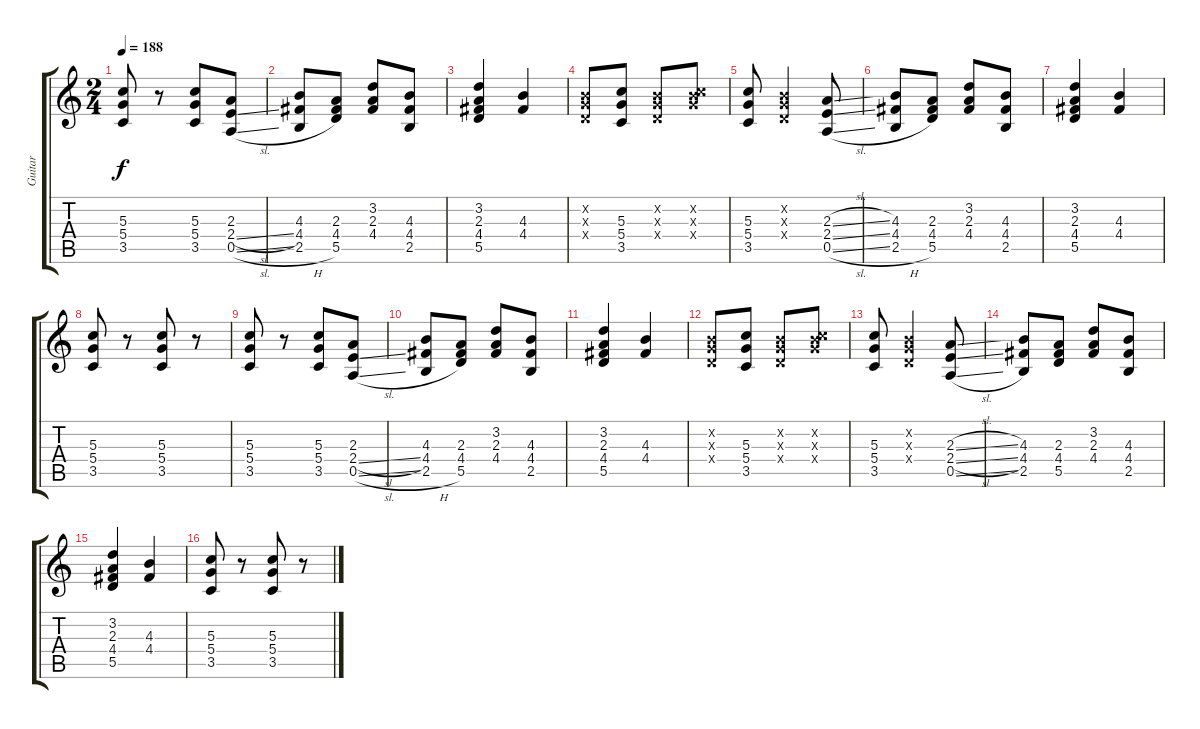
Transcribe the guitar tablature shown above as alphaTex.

\track ("Guitar" "Guitar") {instrument overdrivenguitar}
\staff {score tabs}
\tuning (E4 B3 G3 D3 A2 E2) {hide}
\ts (2 4)
\tempo 188
\clef g2
\ks c
(5.3 5.4 3.5).8{dy f} r.8 (5.3 5.4 3.5).8 (2.3 2.4{sl} 0.5{sl}).8 |
(4.3 4.4 2.5{h}).8 (2.3 4.4 5.5).8 (3.2 2.3 4.4).8 (4.3 4.4 2.5).8 |
(3.2 2.3 4.4 5.5).4 (4.3 4.4).4 |
(0.2{x} 0.3{x} 0.4{x}).8 (5.3 5.4 3.5).8 (0.2{x} 0.3{x} 0.4{x}).8 (0.2{x} 5.3{x} 5.4{x}).8 |
(5.3 5.4 3.5).8 (0.2{x} 0.3{x} 0.4{x}).4 (2.3{sl} 2.4{sl} 0.5{sl}).8 |
(4.3 4.4 2.5{h}).8 (2.3 4.4 5.5).8 (3.2 2.3 4.4).8 (4.3 4.4 2.5).8 |
(3.2 2.3 4.4 5.5).4 (4.3 4.4).4 |
(5.3 5.4 3.5).8 r.8 (5.3 5.4 3.5).8 r.8 |
(5.3 5.4 3.5).8 r.8 (5.3 5.4 3.5).8 (2.3 2.4{sl} 0.5{sl}).8 |
(4.3 4.4 2.5{h}).8 (2.3 4.4 5.5).8 (3.2 2.3 4.4).8 (4.3 4.4 2.5).8 |
(3.2 2.3 4.4 5.5).4 (4.3 4.4).4 |
(0.2{x} 0.3{x} 0.4{x}).8 (5.3 5.4 3.5).8 (0.2{x} 0.3{x} 0.4{x}).8 (0.2{x} 5.3{x} 5.4{x}).8 |
(5.3 5.4 3.5).8 (0.2{x} 0.3{x} 0.4{x}).4 (2.3{sl} 2.4{sl} 0.5{sl}).8 |
(4.3 4.4 2.5).8 (2.3 4.4 5.5).8 (3.2 2.3 4.4).8 (4.3 4.4 2.5).8 |
(3.2 2.3 4.4 5.5).4 (4.3 4.4).4 |
(5.3 5.4 3.5).8 r.8 (5.3 5.4 3.5).8 r.8
